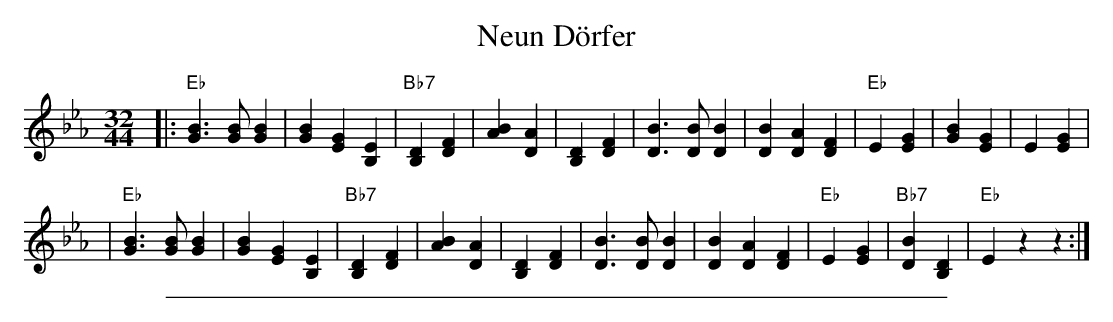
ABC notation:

X:1
T: Neun D\"orfer
M: 32/44
L: 1/8
K: Eb
|:"Eb"[B3G3] [BG] [B2G2] | [B2G2] [G2E2] [E2B,2] \
| "Bb7"[D2B,2] [F2D2] | [B2A2] [A2D2] | [D2B,2] [F2D2] \
|  [B3D3] [BD] [B2D2] | [B2D2] [A2D2] [F2D2] \
| "Eb"E2 [G2E2] | [B2G2] [G2E2] | E2 [G2E2] |
| "Eb"[B3G3] [BG] [B2G2] | [B2G2] [G2E2] [E2B,2] \
| "Bb7"[D2B,2] [F2D2] | [B2A2] [A2D2] | [D2B,2] [F2D2] \
|  [B3D3] [BD] [B2D2] | [B2D2] [A2D2] [F2D2] \
| "Eb"E2 [G2E2] | "Bb7"[B2D2] [D2B,2] | "Eb"[E2] z2 z2 :|
